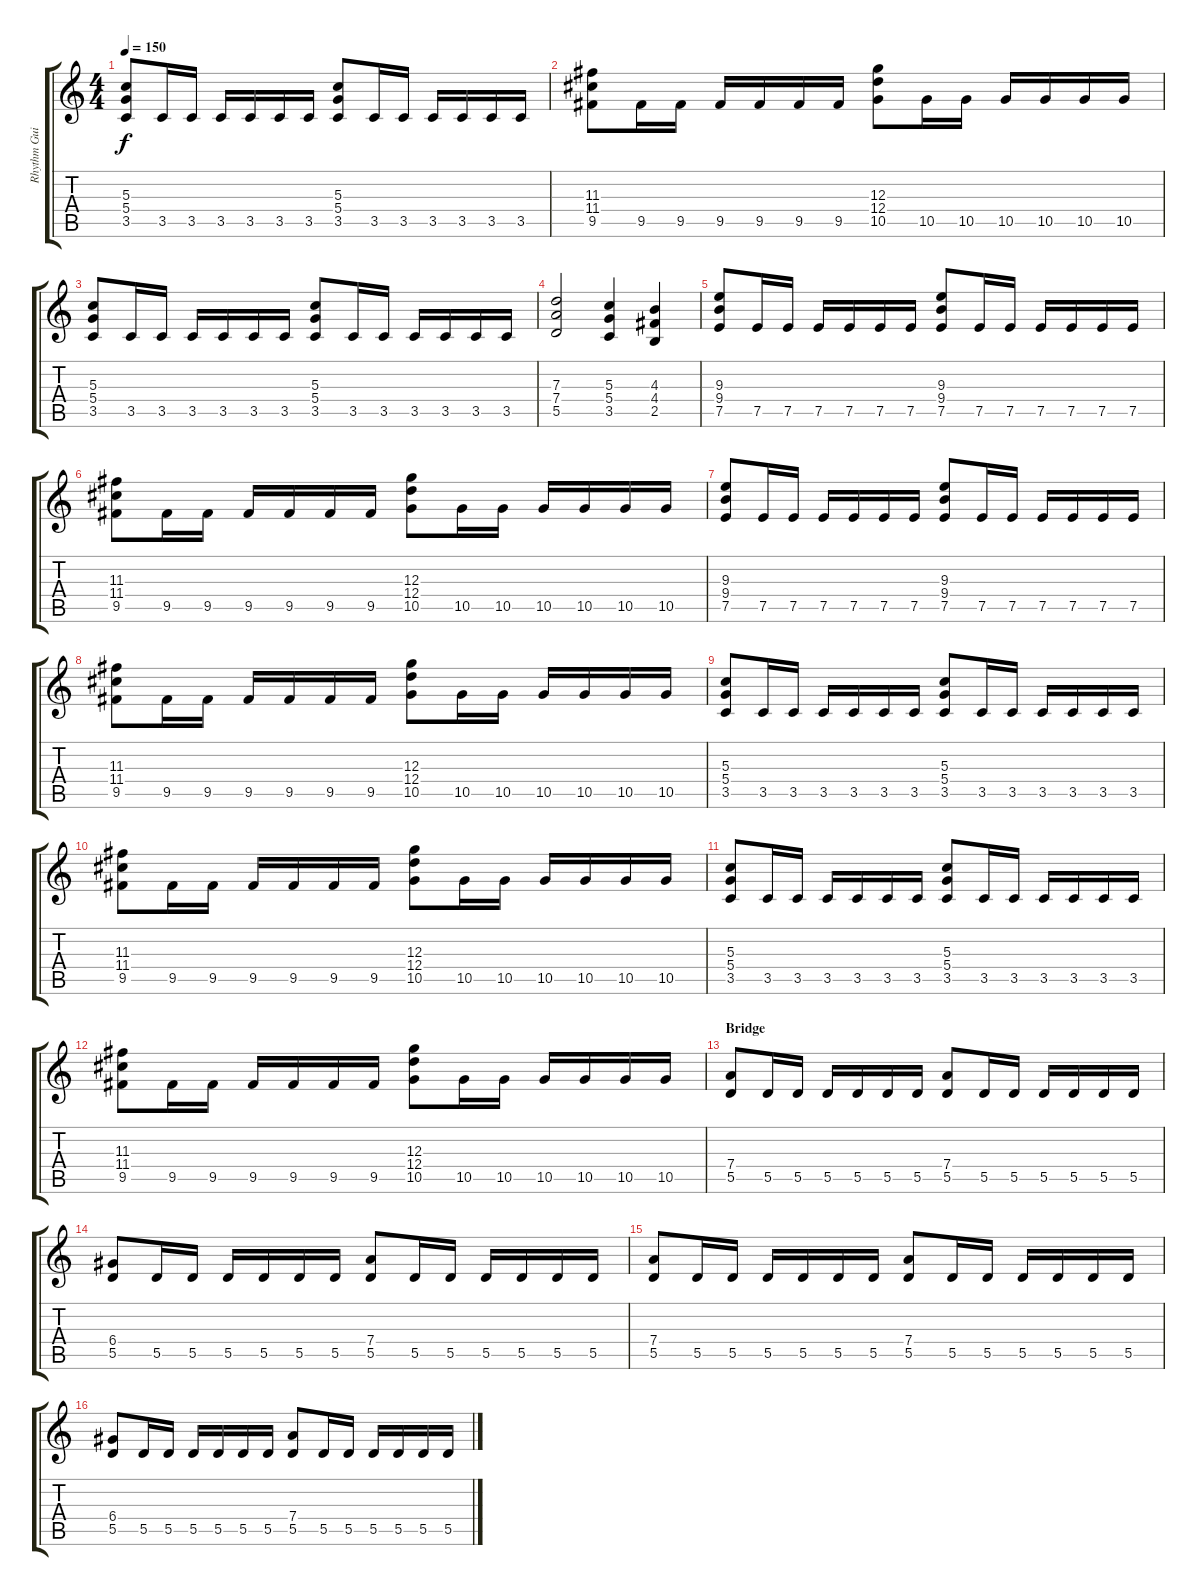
\track ("Rhythm Guitar" "Rhythm Gui") {instrument distortionguitar}
\staff {score tabs}
\tuning (E4 B3 G3 D3 A2 E2) {hide}
\ts (4 4)
\tempo 150
\clef g2
\ks c
(5.3 5.4 3.5).8{dy f} 3.5.16 3.5.16 3.5.16 3.5.16 3.5.16 3.5.16 (5.3 5.4 3.5).8 3.5.16 3.5.16 3.5.16 3.5.16 3.5.16 3.5.16 |
(11.3 11.4 9.5).8 9.5.16 9.5.16 9.5.16 9.5.16 9.5.16 9.5.16 (12.3 12.4 10.5).8 10.5.16 10.5.16 10.5.16 10.5.16 10.5.16 10.5.16 |
(5.3 5.4 3.5).8 3.5.16 3.5.16 3.5.16 3.5.16 3.5.16 3.5.16 (5.3 5.4 3.5).8 3.5.16 3.5.16 3.5.16 3.5.16 3.5.16 3.5.16 |
(7.3 7.4 5.5).2 (5.3 5.4 3.5).4 (4.3 4.4 2.5).4 |
(9.3 9.4 7.5).8 7.5.16 7.5.16 7.5.16 7.5.16 7.5.16 7.5.16 (9.3 9.4 7.5).8 7.5.16 7.5.16 7.5.16 7.5.16 7.5.16 7.5.16 |
(11.3 11.4 9.5).8 9.5.16 9.5.16 9.5.16 9.5.16 9.5.16 9.5.16 (12.3 12.4 10.5).8 10.5.16 10.5.16 10.5.16 10.5.16 10.5.16 10.5.16 |
(9.3 9.4 7.5).8 7.5.16 7.5.16 7.5.16 7.5.16 7.5.16 7.5.16 (9.3 9.4 7.5).8 7.5.16 7.5.16 7.5.16 7.5.16 7.5.16 7.5.16 |
(11.3 11.4 9.5).8 9.5.16 9.5.16 9.5.16 9.5.16 9.5.16 9.5.16 (12.3 12.4 10.5).8 10.5.16 10.5.16 10.5.16 10.5.16 10.5.16 10.5.16 |
(5.3 5.4 3.5).8 3.5.16 3.5.16 3.5.16 3.5.16 3.5.16 3.5.16 (5.3 5.4 3.5).8 3.5.16 3.5.16 3.5.16 3.5.16 3.5.16 3.5.16 |
(11.3 11.4 9.5).8 9.5.16 9.5.16 9.5.16 9.5.16 9.5.16 9.5.16 (12.3 12.4 10.5).8 10.5.16 10.5.16 10.5.16 10.5.16 10.5.16 10.5.16 |
(5.3 5.4 3.5).8 3.5.16 3.5.16 3.5.16 3.5.16 3.5.16 3.5.16 (5.3 5.4 3.5).8 3.5.16 3.5.16 3.5.16 3.5.16 3.5.16 3.5.16 |
(11.3 11.4 9.5).8 9.5.16 9.5.16 9.5.16 9.5.16 9.5.16 9.5.16 (12.3 12.4 10.5).8 10.5.16 10.5.16 10.5.16 10.5.16 10.5.16 10.5.16 |
\section ("" "Bridge")
(7.4 5.5).8 5.5.16 5.5.16 5.5.16 5.5.16 5.5.16 5.5.16 (7.4 5.5).8 5.5.16 5.5.16 5.5.16 5.5.16 5.5.16 5.5.16 |
(6.4 5.5).8 5.5.16 5.5.16 5.5.16 5.5.16 5.5.16 5.5.16 (7.4 5.5).8 5.5.16 5.5.16 5.5.16 5.5.16 5.5.16 5.5.16 |
(7.4 5.5).8 5.5.16 5.5.16 5.5.16 5.5.16 5.5.16 5.5.16 (7.4 5.5).8 5.5.16 5.5.16 5.5.16 5.5.16 5.5.16 5.5.16 |
(6.4 5.5).8 5.5.16 5.5.16 5.5.16 5.5.16 5.5.16 5.5.16 (7.4 5.5).8 5.5.16 5.5.16 5.5.16 5.5.16 5.5.16 5.5.16
